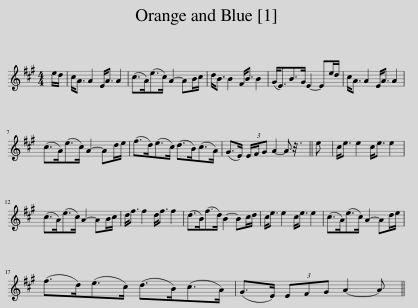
X:1
L:1/8
M:4/4
I:linebreak $
K:A
V:1 treble
V:1
 e/d/ | c<A A2 E<A A2 | (c>A)(e>c) A2- AB/c/ | d<B B2 F<B B2 | (G<E)B>G E2- Ee/d/ | %5
 c<A A2 E<A A2 |$ (c>A)(e>c) A2- Ad/e/ | (f>d)(e>c) (d>B)(c>A) | (G>E) (3E/F/G A2- A x/24 || e | %10
 c<e e2 c<e e2 |$ (c>A)(e>c) A2- AB/c/ | d<f f2 d<f f2 | (d>B)(f>d) B2- Bc/d/ | c<e e2 c<e e2 | %15
 (c>A)(e>c) A2- Ad/e/ |$ (f>d)(e>c) (d>B)(c>A) | (G>E) (3EFG A2- A || %18
